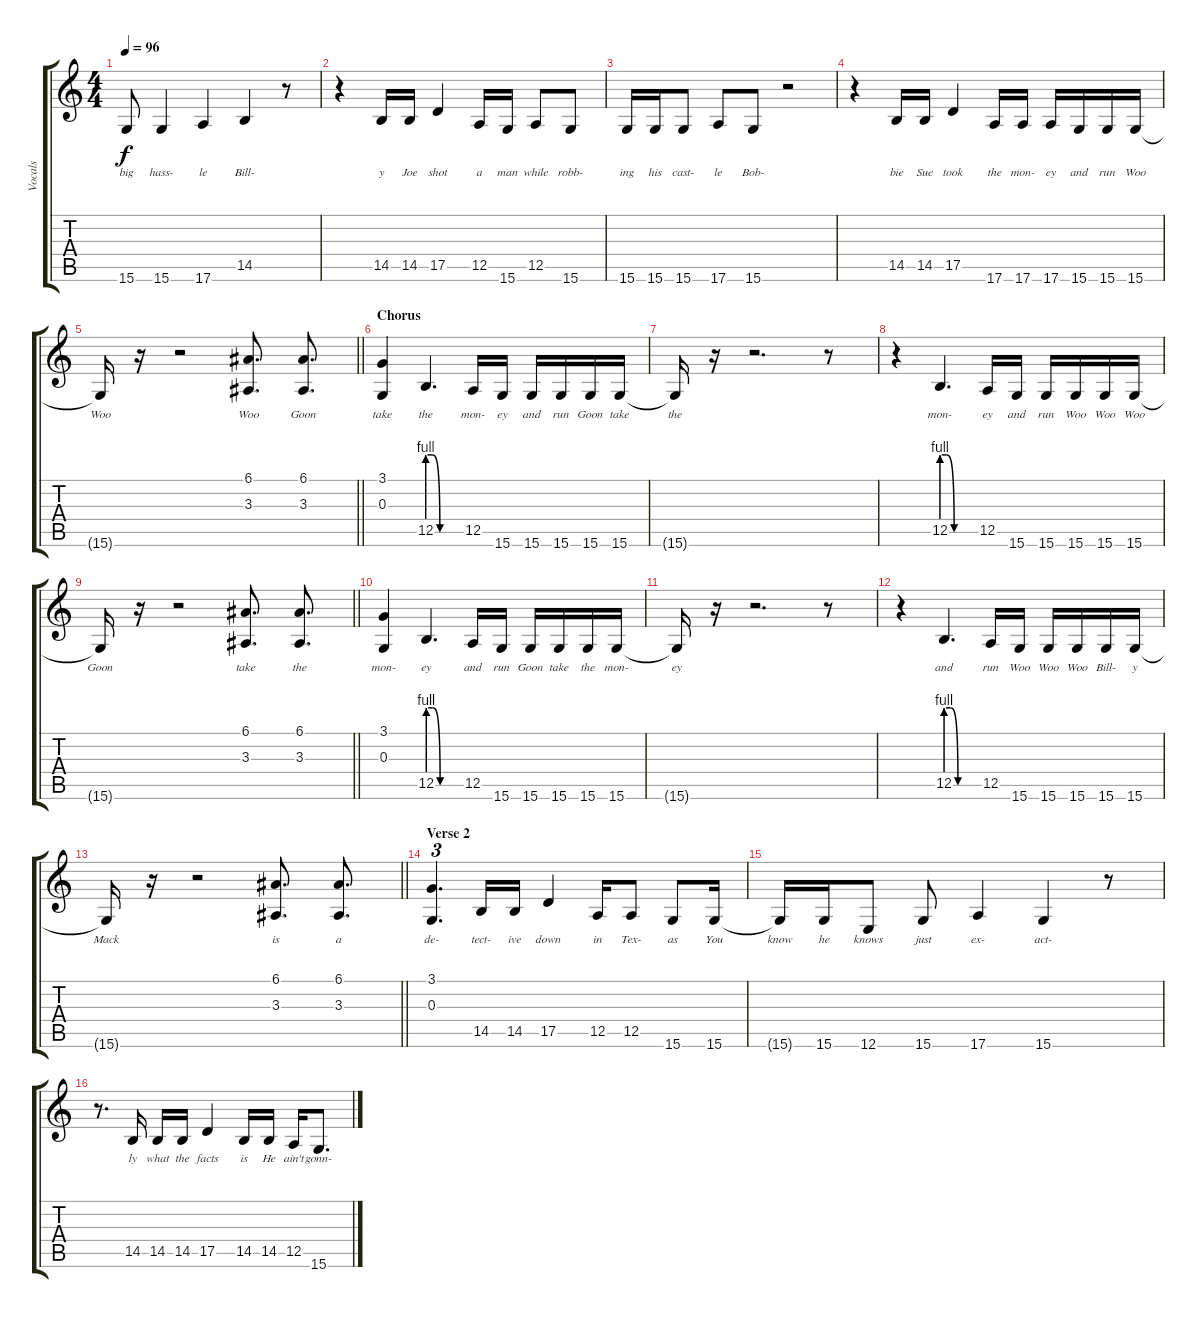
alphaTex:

\track ("Vocals" "Vocals") {instrument oboe}
\staff {score tabs}
\tuning (E4 B3 G3 D3 A2 E2) {hide}
\ts (4 4)
\tempo 96
\clef g2
\ks c
15.6.8{lyrics (0 "big") lyrics (1 "") lyrics (2 "") lyrics (3 "") lyrics (4 "") dy f} 15.6.4{lyrics (0 "hass-") lyrics (1 "") lyrics (2 "") lyrics (3 "") lyrics (4 "")} 17.6.4{lyrics (0 "le") lyrics (1 "") lyrics (2 "") lyrics (3 "") lyrics (4 "")} 14.5.4{lyrics (0 "Bill-") lyrics (1 "") lyrics (2 "") lyrics (3 "") lyrics (4 "")} r.8 |
r.4 14.5.16{lyrics (0 "y") lyrics (1 "") lyrics (2 "") lyrics (3 "") lyrics (4 "")} 14.5.16{lyrics (0 "Joe") lyrics (1 "") lyrics (2 "") lyrics (3 "") lyrics (4 "")} 17.5.4{lyrics (0 "shot") lyrics (1 "") lyrics (2 "") lyrics (3 "") lyrics (4 "")} 12.5.16{lyrics (0 "a") lyrics (1 "") lyrics (2 "") lyrics (3 "") lyrics (4 "")} 15.6.16{lyrics (0 "man") lyrics (1 "") lyrics (2 "") lyrics (3 "") lyrics (4 "")} 12.5.8{lyrics (0 "while") lyrics (1 "") lyrics (2 "") lyrics (3 "") lyrics (4 "")} 15.6.8{lyrics (0 "robb-") lyrics (1 "") lyrics (2 "") lyrics (3 "") lyrics (4 "")} |
15.6.16{lyrics (0 "ing") lyrics (1 "") lyrics (2 "") lyrics (3 "") lyrics (4 "")} 15.6.16{lyrics (0 "his") lyrics (1 "") lyrics (2 "") lyrics (3 "") lyrics (4 "")} 15.6.8{lyrics (0 "cast-") lyrics (1 "") lyrics (2 "") lyrics (3 "") lyrics (4 "")} 17.6.8{lyrics (0 "le") lyrics (1 "") lyrics (2 "") lyrics (3 "") lyrics (4 "")} 15.6.8{lyrics (0 "Bob-") lyrics (1 "") lyrics (2 "") lyrics (3 "") lyrics (4 "")} r.2 |
r.4 14.5.16{lyrics (0 "bie") lyrics (1 "") lyrics (2 "") lyrics (3 "") lyrics (4 "")} 14.5.16{lyrics (0 "Sue") lyrics (1 "") lyrics (2 "") lyrics (3 "") lyrics (4 "")} 17.5.4{lyrics (0 "took") lyrics (1 "") lyrics (2 "") lyrics (3 "") lyrics (4 "")} 17.6.16{lyrics (0 "the") lyrics (1 "") lyrics (2 "") lyrics (3 "") lyrics (4 "")} 17.6.16{lyrics (0 "mon-") lyrics (1 "") lyrics (2 "") lyrics (3 "") lyrics (4 "")} 17.6.16{lyrics (0 "ey") lyrics (1 "") lyrics (2 "") lyrics (3 "") lyrics (4 "")} 15.6.16{lyrics (0 "and") lyrics (1 "") lyrics (2 "") lyrics (3 "") lyrics (4 "")} 15.6.16{lyrics (0 "run") lyrics (1 "") lyrics (2 "") lyrics (3 "") lyrics (4 "")} 15.6.16{lyrics (0 "Woo") lyrics (1 "") lyrics (2 "") lyrics (3 "") lyrics (4 "")} |
\barLineRight lightlight
15.6{t}.16{lyrics (0 "Woo") lyrics (1 "") lyrics (2 "") lyrics (3 "") lyrics (4 "")} r.16 r.2 (6.1 3.3).8{d lyrics (0 "Woo") lyrics (1 "") lyrics (2 "") lyrics (3 "") lyrics (4 "")} (6.1 3.3).8{d lyrics (0 "Goon") lyrics (1 "") lyrics (2 "") lyrics (3 "") lyrics (4 "")} |
\section ("" "Chorus")
(3.1 0.3).4{lyrics (0 "take") lyrics (1 "") lyrics (2 "") lyrics (3 "") lyrics (4 "")} 12.5{be (custom 0 4 8 4 22 0 30 0 60 0)}.4{d lyrics (0 "the") lyrics (1 "") lyrics (2 "") lyrics (3 "") lyrics (4 "")} 12.5.16{lyrics (0 "mon-") lyrics (1 "") lyrics (2 "") lyrics (3 "") lyrics (4 "")} 15.6.16{lyrics (0 "ey") lyrics (1 "") lyrics (2 "") lyrics (3 "") lyrics (4 "")} 15.6.16{lyrics (0 "and") lyrics (1 "") lyrics (2 "") lyrics (3 "") lyrics (4 "")} 15.6.16{lyrics (0 "run") lyrics (1 "") lyrics (2 "") lyrics (3 "") lyrics (4 "")} 15.6.16{lyrics (0 "Goon") lyrics (1 "") lyrics (2 "") lyrics (3 "") lyrics (4 "")} 15.6.16{lyrics (0 "take") lyrics (1 "") lyrics (2 "") lyrics (3 "") lyrics (4 "")} |
15.6{t}.16{lyrics (0 "the") lyrics (1 "") lyrics (2 "") lyrics (3 "") lyrics (4 "")} r.16 r.2{d} r.8 |
r.4 12.5{be (custom 0 4 8 4 22 0 30 0 60 0)}.4{d lyrics (0 "mon-") lyrics (1 "") lyrics (2 "") lyrics (3 "") lyrics (4 "")} 12.5.16{lyrics (0 "ey") lyrics (1 "") lyrics (2 "") lyrics (3 "") lyrics (4 "")} 15.6.16{lyrics (0 "and") lyrics (1 "") lyrics (2 "") lyrics (3 "") lyrics (4 "")} 15.6.16{lyrics (0 "run") lyrics (1 "") lyrics (2 "") lyrics (3 "") lyrics (4 "")} 15.6.16{lyrics (0 "Woo") lyrics (1 "") lyrics (2 "") lyrics (3 "") lyrics (4 "")} 15.6.16{lyrics (0 "Woo") lyrics (1 "") lyrics (2 "") lyrics (3 "") lyrics (4 "")} 15.6.16{lyrics (0 "Woo") lyrics (1 "") lyrics (2 "") lyrics (3 "") lyrics (4 "")} |
\barLineRight lightlight
15.6{t}.16{lyrics (0 "Goon") lyrics (1 "") lyrics (2 "") lyrics (3 "") lyrics (4 "")} r.16 r.2 (6.1 3.3).8{d lyrics (0 "take") lyrics (1 "") lyrics (2 "") lyrics (3 "") lyrics (4 "")} (6.1 3.3).8{d lyrics (0 "the") lyrics (1 "") lyrics (2 "") lyrics (3 "") lyrics (4 "")} |
(3.1 0.3).4{lyrics (0 "mon-") lyrics (1 "") lyrics (2 "") lyrics (3 "") lyrics (4 "")} 12.5{be (custom 0 4 8 4 22 0 30 0 60 0)}.4{d lyrics (0 "ey") lyrics (1 "") lyrics (2 "") lyrics (3 "") lyrics (4 "")} 12.5.16{lyrics (0 "and") lyrics (1 "") lyrics (2 "") lyrics (3 "") lyrics (4 "")} 15.6.16{lyrics (0 "run") lyrics (1 "") lyrics (2 "") lyrics (3 "") lyrics (4 "")} 15.6.16{lyrics (0 "Goon") lyrics (1 "") lyrics (2 "") lyrics (3 "") lyrics (4 "")} 15.6.16{lyrics (0 "take") lyrics (1 "") lyrics (2 "") lyrics (3 "") lyrics (4 "")} 15.6.16{lyrics (0 "the") lyrics (1 "") lyrics (2 "") lyrics (3 "") lyrics (4 "")} 15.6.16{lyrics (0 "mon-") lyrics (1 "") lyrics (2 "") lyrics (3 "") lyrics (4 "")} |
15.6{t}.16{lyrics (0 "ey") lyrics (1 "") lyrics (2 "") lyrics (3 "") lyrics (4 "")} r.16 r.2{d} r.8 |
r.4 12.5{be (custom 0 4 8 4 22 0 30 0 60 0)}.4{d lyrics (0 "and") lyrics (1 "") lyrics (2 "") lyrics (3 "") lyrics (4 "")} 12.5.16{lyrics (0 "run") lyrics (1 "") lyrics (2 "") lyrics (3 "") lyrics (4 "")} 15.6.16{lyrics (0 "Woo") lyrics (1 "") lyrics (2 "") lyrics (3 "") lyrics (4 "")} 15.6.16{lyrics (0 "Woo") lyrics (1 "") lyrics (2 "") lyrics (3 "") lyrics (4 "")} 15.6.16{lyrics (0 "Woo") lyrics (1 "") lyrics (2 "") lyrics (3 "") lyrics (4 "")} 15.6.16{lyrics (0 "Bill-") lyrics (1 "") lyrics (2 "") lyrics (3 "") lyrics (4 "")} 15.6.16{lyrics (0 "y") lyrics (1 "") lyrics (2 "") lyrics (3 "") lyrics (4 "")} |
\barLineRight lightlight
15.6{t}.16{lyrics (0 "Mack") lyrics (1 "") lyrics (2 "") lyrics (3 "") lyrics (4 "")} r.16 r.2 (6.1 3.3).8{d lyrics (0 "is") lyrics (1 "") lyrics (2 "") lyrics (3 "") lyrics (4 "")} (6.1 3.3).8{d lyrics (0 "a") lyrics (1 "") lyrics (2 "") lyrics (3 "") lyrics (4 "")} |
\section ("" "Verse 2")
(3.1 0.3).4{d tu (3 2) lyrics (0 "de-") lyrics (1 "") lyrics (2 "") lyrics (3 "") lyrics (4 "")} 14.5.16{lyrics (0 "tect-") lyrics (1 "") lyrics (2 "") lyrics (3 "") lyrics (4 "")} 14.5.16{lyrics (0 "ive") lyrics (1 "") lyrics (2 "") lyrics (3 "") lyrics (4 "")} 17.5.4{lyrics (0 "down") lyrics (1 "") lyrics (2 "") lyrics (3 "") lyrics (4 "")} 12.5.16{lyrics (0 "in") lyrics (1 "") lyrics (2 "") lyrics (3 "") lyrics (4 "")} 12.5.8{lyrics (0 "Tex-") lyrics (1 "") lyrics (2 "") lyrics (3 "") lyrics (4 "")} 15.6.8{lyrics (0 "as") lyrics (1 "") lyrics (2 "") lyrics (3 "") lyrics (4 "")} 15.6.16{lyrics (0 "You") lyrics (1 "") lyrics (2 "") lyrics (3 "") lyrics (4 "")} |
15.6{t}.16{lyrics (0 "know") lyrics (1 "") lyrics (2 "") lyrics (3 "") lyrics (4 "")} 15.6.16{lyrics (0 "he") lyrics (1 "") lyrics (2 "") lyrics (3 "") lyrics (4 "")} 12.6.8{lyrics (0 "knows") lyrics (1 "") lyrics (2 "") lyrics (3 "") lyrics (4 "")} 15.6.8{lyrics (0 "just") lyrics (1 "") lyrics (2 "") lyrics (3 "") lyrics (4 "")} 17.6.4{lyrics (0 "ex-") lyrics (1 "") lyrics (2 "") lyrics (3 "") lyrics (4 "")} 15.6.4{lyrics (0 "act-") lyrics (1 "") lyrics (2 "") lyrics (3 "") lyrics (4 "")} r.8 |
r.8{d} 14.5.16{lyrics (0 "ly") lyrics (1 "") lyrics (2 "") lyrics (3 "") lyrics (4 "")} 14.5.16{lyrics (0 "what") lyrics (1 "") lyrics (2 "") lyrics (3 "") lyrics (4 "")} 14.5.16{lyrics (0 "the") lyrics (1 "") lyrics (2 "") lyrics (3 "") lyrics (4 "")} 17.5.4{lyrics (0 "facts") lyrics (1 "") lyrics (2 "") lyrics (3 "") lyrics (4 "")} 14.5.16{lyrics (0 "is") lyrics (1 "") lyrics (2 "") lyrics (3 "") lyrics (4 "")} 14.5.16{lyrics (0 "He") lyrics (1 "") lyrics (2 "") lyrics (3 "") lyrics (4 "")} 12.5.16{lyrics (0 "ain't") lyrics (1 "") lyrics (2 "") lyrics (3 "") lyrics (4 "")} 15.6.8{d lyrics (0 "gonn-") lyrics (1 "") lyrics (2 "") lyrics (3 "") lyrics (4 "")}
